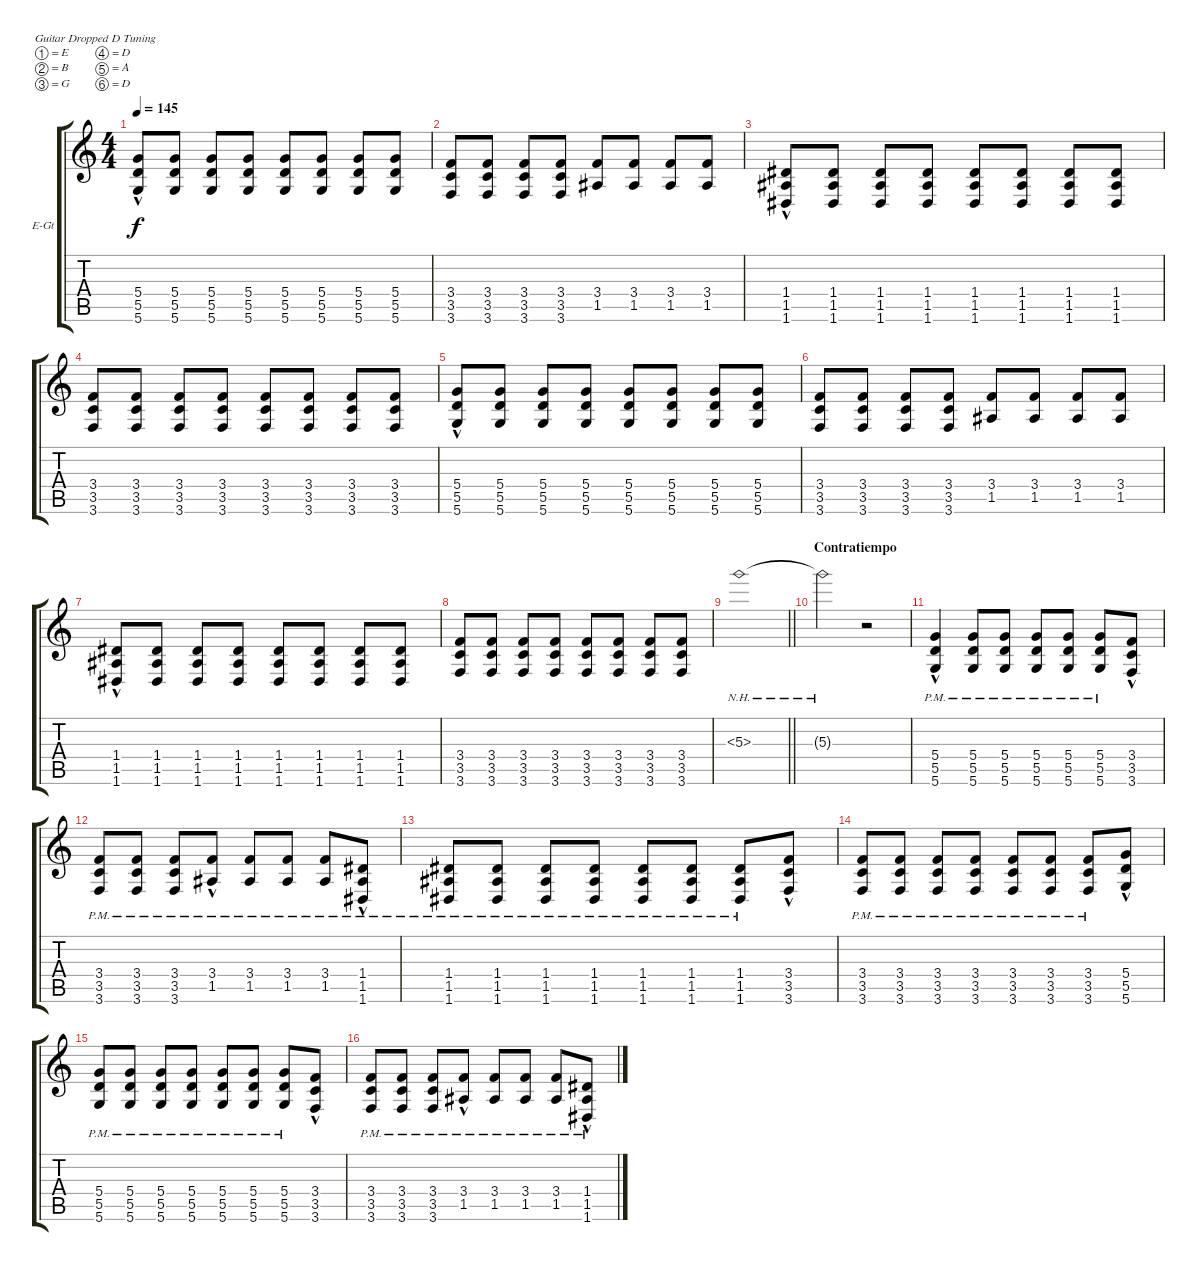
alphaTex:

\bracketExtendMode groupsimilarinstruments
\firstSystemTrackNameOrientation horizontal
\otherSystemsTrackNameOrientation horizontal
\track ("Diego" "E-Gt") {instrument distortionguitar}
\staff {score tabs}
\tuning (E4 B3 G3 D3 A2 D2)
\ts (4 4)
\tempo 145
\clef g2
\ks c
(5.4{hac} 5.5{hac} 5.6{hac}).8{dy f} (5.4 5.5 5.6).8 (5.4 5.5 5.6).8 (5.4 5.5 5.6).8 (5.4 5.5 5.6).8 (5.4 5.5 5.6).8 (5.4 5.5 5.6).8 (5.4 5.5 5.6).8 |
(3.4 3.5 3.6).8 (3.4 3.5 3.6).8 (3.4 3.5 3.6).8 (3.4 3.5 3.6).8 (3.4 1.5).8 (3.4 1.5).8 (3.4 1.5).8 (3.4 1.5).8 |
(1.4{hac} 1.5{hac} 1.6{hac}).8 (1.4 1.5 1.6).8 (1.4 1.5 1.6).8 (1.4 1.5 1.6).8 (1.4 1.5 1.6).8 (1.4 1.5 1.6).8 (1.4 1.5 1.6).8 (1.4 1.5 1.6).8 |
(3.4 3.5 3.6).8 (3.4 3.5 3.6).8 (3.4 3.5 3.6).8 (3.4 3.5 3.6).8 (3.4 3.5 3.6).8 (3.4 3.5 3.6).8 (3.4 3.5 3.6).8 (3.4 3.5 3.6).8 |
(5.4{hac} 5.5{hac} 5.6{hac}).8 (5.4 5.5 5.6).8 (5.4 5.5 5.6).8 (5.4 5.5 5.6).8 (5.4 5.5 5.6).8 (5.4 5.5 5.6).8 (5.4 5.5 5.6).8 (5.4 5.5 5.6).8 |
(3.4 3.5 3.6).8 (3.4 3.5 3.6).8 (3.4 3.5 3.6).8 (3.4 3.5 3.6).8 (3.4 1.5).8 (3.4 1.5).8 (3.4 1.5).8 (3.4 1.5).8 |
(1.4{hac} 1.5{hac} 1.6{hac}).8 (1.4 1.5 1.6).8 (1.4 1.5 1.6).8 (1.4 1.5 1.6).8 (1.4 1.5 1.6).8 (1.4 1.5 1.6).8 (1.4 1.5 1.6).8 (1.4 1.5 1.6).8 |
(3.4 3.5 3.6).8 (3.4 3.5 3.6).8 (3.4 3.5 3.6).8 (3.4 3.5 3.6).8 (3.4 3.5 3.6).8 (3.4 3.5 3.6).8 (3.4 3.5 3.6).8 (3.4 3.5 3.6).8 |
\barLineRight lightlight
5.3{nh}.1 |
\section ("" "Contratiempo")
5.3{nh t}.2 r.2 |
(5.4{hac pm} 5.5{hac pm} 5.6{hac pm}).4 (5.4{pm} 5.5{pm} 5.6{pm}).8 (5.4{pm} 5.5{pm} 5.6{pm}).8 (5.4{pm} 5.5{pm} 5.6{pm}).8 (5.4{pm} 5.5{pm} 5.6{pm}).8 (5.4{pm} 5.5{pm} 5.6{pm}).8 (3.4 3.5{hac} 3.6).8 |
(3.4{pm} 3.5{pm} 3.6{pm}).8 (3.4{pm} 3.5{pm} 3.6{pm}).8 (3.4{pm} 3.5{pm} 3.6{pm}).8 (3.4{pm} 1.5{hac pm}).8 (3.4{pm} 1.5{pm}).8 (3.4{pm} 1.5{pm}).8 (3.4{pm} 1.5{pm}).8 (1.4{pm} 1.5{hac pm} 1.6).8 |
(1.4{pm} 1.5{pm} 1.6{pm}).8 (1.4{pm} 1.5{pm} 1.6{pm}).8 (1.4{pm} 1.5{pm} 1.6{pm}).8 (1.4{pm} 1.5{pm} 1.6{pm}).8 (1.4{pm} 1.5{pm} 1.6{pm}).8 (1.4{pm} 1.5{pm} 1.6{pm}).8 (1.4{pm} 1.5{pm} 1.6{pm}).8 (3.4{hac} 3.5{hac} 3.6).8 |
(3.4{pm} 3.5{pm} 3.6{pm}).8 (3.4{pm} 3.5{pm} 3.6{pm}).8 (3.4{pm} 3.5{pm} 3.6{pm}).8 (3.4{pm} 3.5{pm} 3.6{pm}).8 (3.4{pm} 3.5{pm} 3.6{pm}).8 (3.4{pm} 3.5{pm} 3.6{pm}).8 (3.4{pm} 3.5{pm} 3.6{pm}).8 (5.4 5.5{hac} 5.6).8 |
(5.4{pm} 5.5{pm} 5.6{pm}).8 (5.4{pm} 5.5{pm} 5.6{pm}).8 (5.4{pm} 5.5{pm} 5.6{pm}).8 (5.4{pm} 5.5{pm} 5.6{pm}).8 (5.4{pm} 5.5{pm} 5.6{pm}).8 (5.4{pm} 5.5{pm} 5.6{pm}).8 (5.4{pm} 5.5{pm} 5.6{pm}).8 (3.4 3.5{hac} 3.6).8 |
(3.4{pm} 3.5{pm} 3.6{pm}).8 (3.4{pm} 3.5{pm} 3.6{pm}).8 (3.4{pm} 3.5{pm} 3.6{pm}).8 (3.4{pm} 1.5{hac pm}).8 (3.4{pm} 1.5{pm}).8 (3.4{pm} 1.5{pm}).8 (3.4{pm} 1.5{pm}).8 (1.4{pm} 1.5{pm} 1.6{hac}).8
